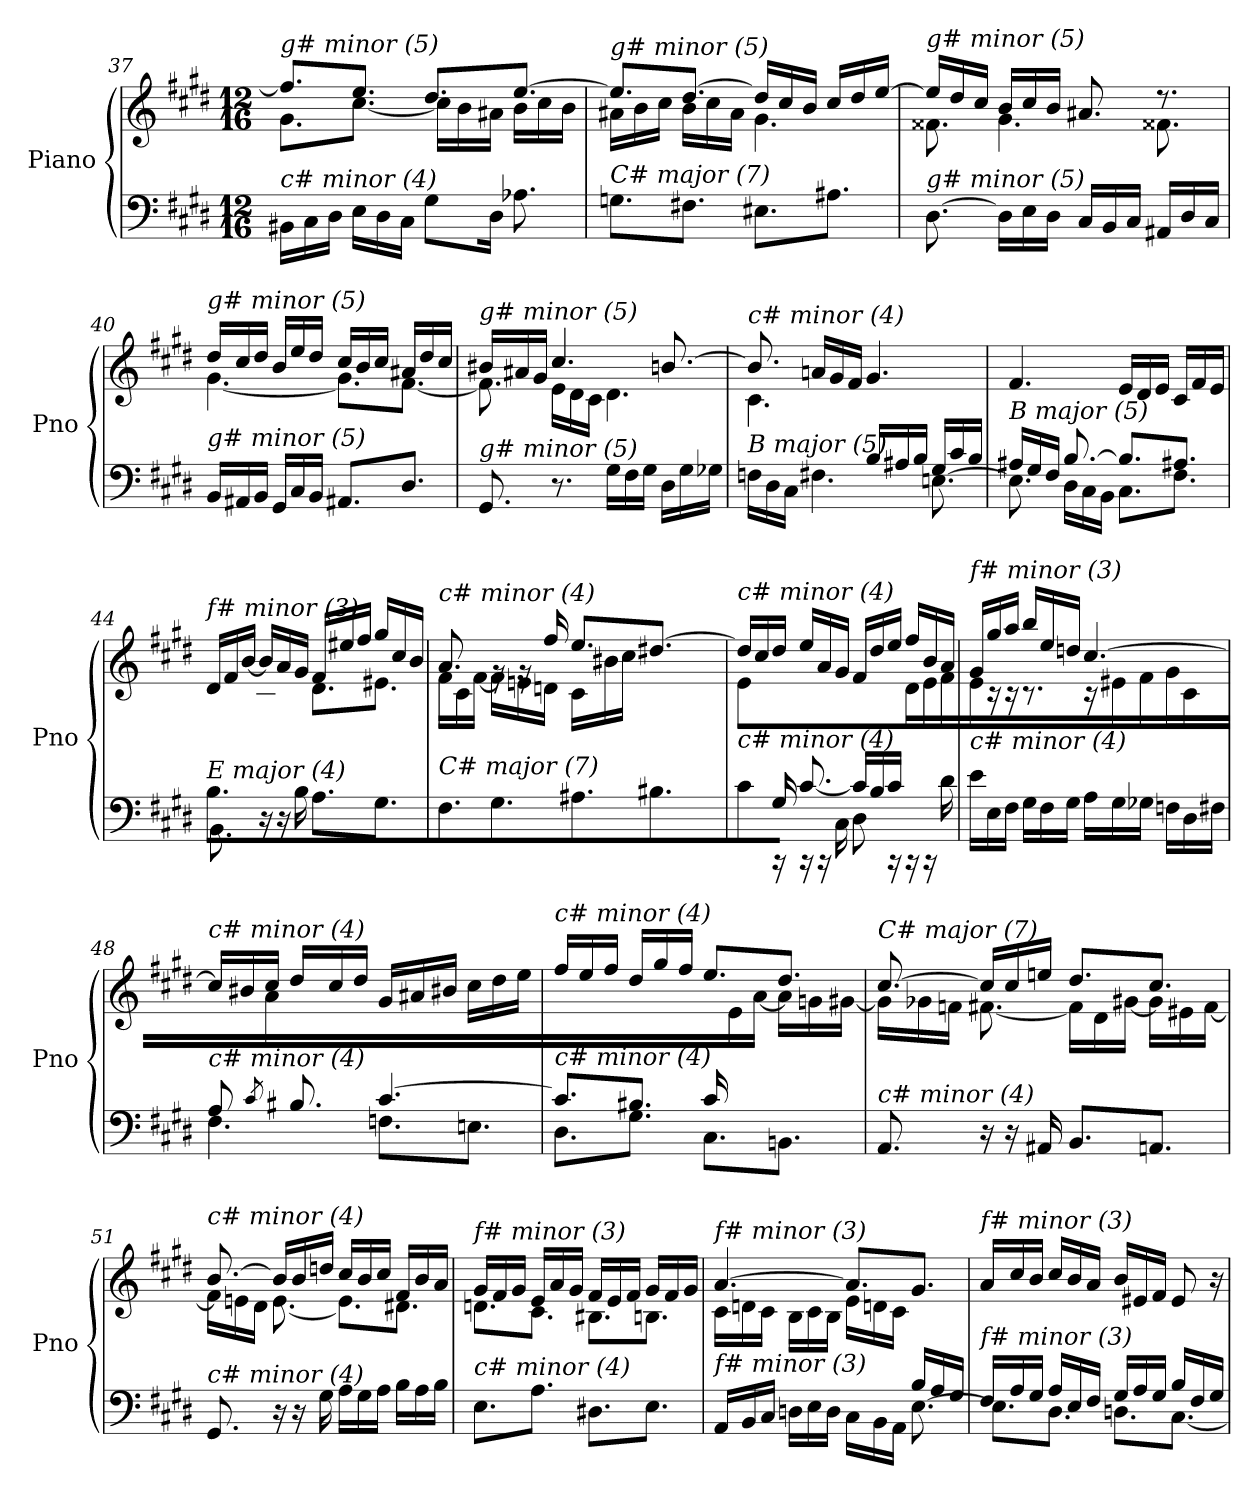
**kern	**kern
*part1	*part1
*staff2	*staff1
*I"Piano	*
*I'Pno	*
!!LO:LB:g=z
*clefF4	*clefG2
*k[f#c#g#d#]	*k[f#c#g#d#]
*M12/16	*M12/16
=37	=37
*	*^
!	!LO:TX:i:t=g# minor (5)	!
!LO:TX:i:t=c# minor (4)	!	!
16BB#X\LL	8.ff#/L]	8.g#\L
16C#\	.	.
16D#\JJ	.	.
16E\LL	8.ee/J	[8.cc#\J
16D#\	.	.
16C#\JJ	.	.
8G#\L	8.dd#/L	16cc#\LL]
.	.	16b\
16D#\Jk	.	16a#X\JJ
8.A-Xi\	[8.ee/J	16b\LL
.	.	16cc#\
.	.	16b\JJ
=38	=38	=38
!	!LO:TX:i:t=g# minor (5)	!
!LO:TX:i:t=C# major (7)	!	!
8.Gnj\L	8.ee/L]	16a#X\LL
.	.	16b\
.	.	16cc#\JJ
8.F#X\J	[8.dd#/J	16b\LL
.	.	16cc#\
.	.	16a#\JJ
8.E#X\L	16dd#/LL]	4.g#\
.	16cc#/	.
.	16b/JJ	.
8.A#X\J	16cc#/LL	.
.	16dd#/	.
.	[16ee/JJ	.
=39	=39	=39
!	!LO:TX:i:t=g# minor (5)	!
!LO:TX:i:t=g# minor (5)	!	!
[8.D#\	16ee/LL]	8.f##X\
.	16dd#/	.
.	16cc#/JJ	.
16D#\LL]	16b/LL	4.g#\
16E\	16cc#/	.
16D#\JJ	16b/JJ	.
16C#/LL	8.a#X/	.
16BB/	.	.
16C#/JJ	.	.
16AA#X/LL	8.r	8.f##X\
16D#/	.	.
16C#/JJ	.	.
!!LO:LB:g=z	!!
=40	=40	=40
!	!LO:TX:i:t=g# minor (5)	!
!LO:TX:i:t=g# minor (5)	!	!
16BB/LL	16dd#/LL	[4.g#\
16AA#X/	16cc#/	.
16BB/JJ	16dd#/JJ	.
16GG#/LL	16b/LL	.
16C#/	16ee/	.
16BB/JJ	16dd#/JJ	.
8.AA#X/L	16cc#/LL	8.g#\L]
.	16b/	.
.	16cc#/JJ	.
8.D#/J	16a#X/LL	[8.f#\J
.	16dd#/	.
.	16cc#/JJ	.
=41	=41	=41
!	!LO:TX:i:t=g# minor (5)	!
!LO:TX:i:t=g# minor (5)	!	!
8.GG#/	16b#X/LL	8.f#\]
.	16a#X/	.
.	16g#/JJ	.
8.r	4.cc#/	16e\LL
.	.	16d#\
.	.	16c#\JJ
16G#\LL	.	4.d#\
16F#\	.	.
16G#\JJ	.	.
16D#\LL	[8.bn/	.
16G#\	.	.
16G-Xi\JJ	.	.
=42	=42	=42
*^	*	*^
*	*^	*	*	*
!	!	!	!LO:TX:i:t=c# minor (4)	!	!
!LO:TX:i:t=B major (5)	!	!	!	!	!
4.ryy	16Fnj\LL	8.ryy	8.b/]	4.c#\	8.ryy
.	16D#\	.	.	.	.
.	16C#\JJ	.	.	.	.
.	8.ryy	4.F#\	16an/LL	.	2ryy
.	.	.	16g#/	.	.
.	.	.	16f#/JJ	.	.
4.ryy	16B/LL	.	4.g#/	4.ryy	.
.	16A#X/	.	.	.	.
.	16B/JJ	.	.	.	.
.	16G#/LL	[8.En\	.	.	.
.	16c#/	.	.	.	.
.	16B/JJ	.	.	.	16ryy
*	*v	*v	*	*	*
!!LO:LB:g=z
=43	=43	=43	=43	=43
!	!	!LO:TX:i:t=c# minor (4)	!	!
!LO:TX:i:t=B major (5)	!	!	!	!
*	*	*v	*v	*v
16A#X/LL	8.E\]	4.f#/
16G#/	.	.
16F#/JJ	.	.
[8.B/	16D#\LL	.
.	16C#\	.
.	16BB\JJ	.
8.B/L]	8.C#\L	16e/LL
.	.	16d#/
.	.	16e/JJ
8.A#X/J	8.F#\J	16c#/LL
.	.	16f#/
.	.	16e/JJ
=44	=44	=44
*	*	*^
!	!	!LO:TX:i:t=f# minor (3)	!
!LO:TX:i:t=E major (4)	!	!	!
8.B/L	8.BB\	16d#/LL	8.ryy
.	.	16f#/	.
.	.	[16b/JJ	.
2ryy	16r	16b/LL]	8.c#\J
.	16r	16a/	.
.	16B\	16g#/JJ	.
.	8.A\L	16f#/LL	8.d#\L
.	.	16ee#X/	.
.	.	16ff#/JJ	.
.	8.G#\J	16gg#/LL	8.e#X\J
.	.	16cc#/	.
16ryy	.	16b/JJ	.
*v	*v	*	*
=45	=45	=45
!	!LO:TX:i:t=c# minor (4)	!
!LO:TX:i:t=C# major (7)	!	!
8.F#\L	8.a/	16f#\LL
.	.	16c#\
.	.	[16f#\JJ
8.G#\J	16rg	16f#\LL]
.	16rg	16en\
.	16ff#/	16dn\JJ
8.A#X\L	8.ee/L	16c#\LL
.	.	16b#X\
.	.	16cc#\JJ
8.B#X\J	[8.dd#X/J	16dd#\LLyy
.	.	16g#\
.	.	16f#\JJ
!!LO:LB:g=z	!!
=46	=46	=46
*^	*	*
!	!	!LO:TX:i:t=c# minor (4)	!
!LO:TX:i:t=c# minor (4)	!	!	!
8c#\	8ryy	16dd#/LL]	8e\L
.	.	16cc#/	.
16rCC	16G#/Jk	16dd#/JJ	4..ryy
16rCC	[8.c#/	16ee/LL	.
16rCC	.	16a/	.
16C#\	.	16g#/JJ	.
8D#\	16c#/LL]	16f#/LL	.
.	16B/	16dd#/	.
16rCC	16c#/JJ	16ee/JJ	.
16rCC	8.ryy	16ff#/LL	16d#\LL
16rCC	.	16b/	16e\
16d#\	.	16a/JJ	16f#\JJ
=47	=47	=47	=47
!	!	!LO:TX:i:t=f# minor (3)	!
!LO:TX:i:t=c# minor (4)	!	!	!
2ryy	16e\LL	16g#/LL	16e\
.	16E\	16gg#/	16r
.	16F#\JJ	16aa/JJ	16r
.	16G#\LL	16bb/LL	8.r
.	16F#\	16ee/	.
.	16G#\JJ	16ddn/JJ	.
.	16A\LL	[4.cc#/	16r
.	16G#\	.	16e#X\LL
8.ryy	16G-Xi\JJ	.	16f#\JJ
.	16Fnj\LL	.	16g#\LL
.	16D#\	.	16c#\
16B/JJ	16F#j\JJ	.	16ryy
=48	=48	=48	=48
*	*^	*	*^
!	!	!	!LO:TX:i:t=c# minor (4)	!	!
!LO:TX:i:t=c# minor (4)	!	!	!	!	!
8A/L	4.F#\	8.ryy	16cc#/LL]	8ryy	8.ryy
.	.	.	16b#X/	.	.
16ryy	.	.	16cc#/JJ	16a\Jk	.
8qc#/	.	.	.	.	.
8.B#X/	.	16c#!yy	16dd#/LL	2ryy	8.ryy
.	.	8B#!yy	16cc#/	.	.
.	.	.	16dd#/JJ	.	.
[4.c#/	8.Fnj\L	4.ryy	16g#/LL	.	4.ryy
.	.	.	16a#X/	.	.
.	.	.	16b#X/JJ	.	.
.	8.En\J	.	16cc#\LL	.	.
.	.	.	16dd#\	.	.
.	.	.	16ee\JJ	16ryy	.
!!LO:LB:g=z	!!	!!
=49	=49	=49	=49	=49	=49
!	!	!	!LO:TX:i:t=c# minor (4)	!	!
!LO:TX:i:t=c# minor (4)	!	!	!	!	!
4.ryy	8.c#/L]	8.D#\L	16ff#/LL	4.ryy	4.ryy
.	.	.	16ee/	.	.
.	.	.	16ff#/JJ	.	.
.	8.B#X/J	8.G#\J	16dd#/LL	.	.
.	.	.	16gg#/	.	.
.	.	.	16ff#/JJ	.	.
16c#/LL	8.C#\L	4.ryy	8.ee/L	16ryy	4.ryy
4ryy	.	.	.	16e\	.
.	.	.	.	[16a\JJ	.
.	8.BBn\J	.	8.dd#/J	16a\LL]	.
.	.	.	.	16gnj\	.
16ryy	.	.	.	[16g#\JJ	.
*v	*v	*v	*	*	*
*	*	*v	*v
=50	=50	=50
!	!LO:TX:i:t=C# major (7)	!
!LO:TX:i:t=c# minor (4)	!	!
8.AA/	[8.cc#/	16g#\LL]
.	.	16g-Xi\
.	.	16fnj\JJ
16r	16cc#/LL]	[8.f#\
16r	16cc#/	.
16AA#X/	16een/JJ	.
8.BB/L	8.dd#/L	16f#\LL]
.	.	16d#\
.	.	[16g#\JJ
8.AAn/J	8.cc#/J	16g#\LL]
.	.	16e#X\
.	.	[16f#\JJ
=51	=51	=51
!	!LO:TX:i:t=c# minor (4)	!
!LO:TX:i:t=c# minor (4)	!	!
8.GG#/	[8.b/	16f#\LL]
.	.	16en\
.	.	16d#\JJ
16r	16b/LL]	[8.e\
16r	16b/	.
16G#\	16ddn/JJ	.
16A\LL	16cc#/LL	8.e\L]
16G#\	16b/	.
16A\JJ	16cc#/JJ	.
16B\LL	16f#/LL	8.d#X\J
16A\	16b/	.
16B\JJ	16a/JJ	.
!!LO:PB:g=z	!!
=52	=52	=52
!	!LO:TX:i:t=f# minor (3)	!
!LO:TX:i:t=c# minor (4)	!	!
8.E\L	16g#/LL	8.dn\L
.	16f#/	.
.	16g#/JJ	.
8.A\J	16e/LL	8.c#\J
.	16a/	.
.	16g#/JJ	.
8.D#X\L	16f#/LL	8.B#Xj\L
.	16e/	.
.	16f#/JJ	.
8.E\J	16g#/LL	8.B\J
.	16f#/	.
.	16g#/JJ	.
=53	=53	=53
*^	*	*^
*	*^	*	*	*
!	!	!	!LO:TX:i:t=f# minor (3)	!	!
!LO:TX:i:t=f# minor (3)	!	!	!	!	!
2ryy	16AA/LL	2ryy	[4.a/	16c#\LL	2ryy
.	16BB/	.	.	16dn\	.
.	16C#/JJ	.	.	16c#\JJ	.
.	16Dn\LL	.	.	16B\LL	.
.	16E\	.	.	16c#\	.
.	16D\JJ	.	.	16B\JJ	.
.	16C#\LL	.	8.a/L]	16e\LL	.
.	16BB\	.	.	16dn\	.
16ryy	16AA\JJ	16ryy	.	16c#\JJ	16ryy
8.ryy	16B/LL	[8.E\	8.g#/J	8.ryy	8.ryy
.	16A/	.	.	.	.
.	16G#/JJ	.	.	.	.
*	*v	*v	*	*	*
*	*	*v	*v	*v
=54	=54	=54
!	!	!LO:TX:i:t=f# minor (3)
!LO:TX:i:t=f# minor (3)	!	!
16F#/LL	8.E\L]	16a/LL
16A/	.	16cc#/
16G#/JJ	.	16b/JJ
16A/LL	8.D#\J	16cc#/LL
16E/	.	16b/
16F#/JJ	.	16a/JJ
16G#/LL	8.Dn\L	16b/LL
16A/	.	16e#X/
16G#/JJ	.	16f#/JJ
16B/LL	[8.C#\J	8e#/
16F#/	.	.
16G#/JJ	.	16r
*v	*v	*
=	=
*-	*-
